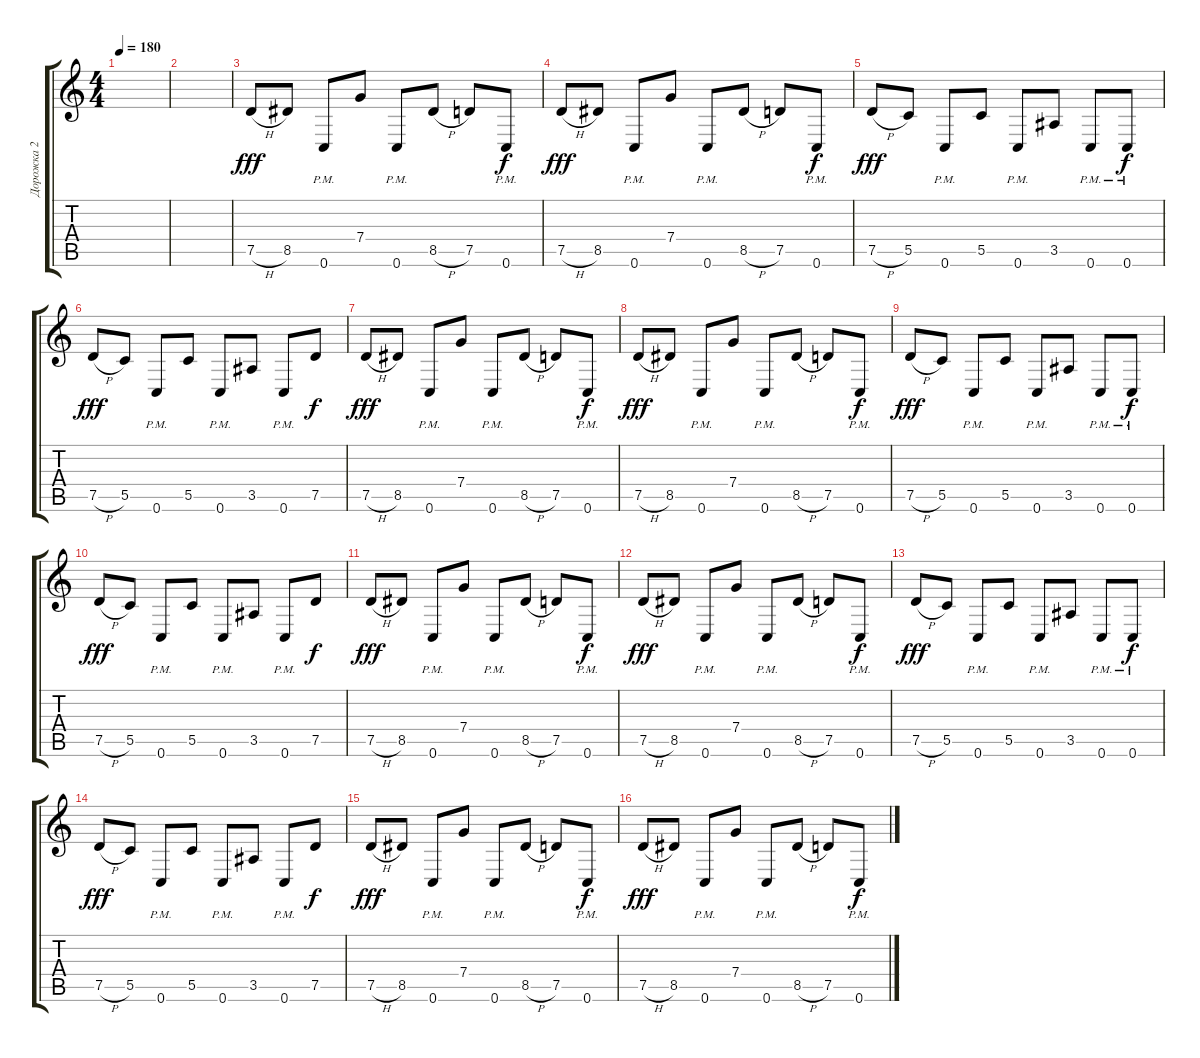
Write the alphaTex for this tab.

\track ("Дорожка 2" "Дорожка 2") {instrument overdrivenguitar}
\staff {score tabs}
\tuning (D4 A3 F3 C3 G2 C2) {hide}
\ts (4 4)
\tempo 180
\clef g2
\ks c
|
|
7.5{h}.8{dy fff} 8.5.8 0.6{pm}.8 7.4.8 0.6{pm}.8 8.5{h}.8 7.5.8 0.6{pm}.8{dy f} |
7.5{h}.8{dy fff} 8.5.8 0.6{pm}.8 7.4.8 0.6{pm}.8 8.5{h}.8 7.5.8 0.6{pm}.8{dy f} |
7.5{h}.8{dy fff} 5.5.8 0.6{pm}.8 5.5.8 0.6{pm}.8 3.5.8 0.6{pm}.8 0.6{pm}.8{dy f} |
7.5{h}.8{dy fff} 5.5.8 0.6{pm}.8 5.5.8 0.6{pm}.8 3.5.8 0.6{pm}.8 7.5.8{dy f} |
7.5{h}.8{dy fff} 8.5.8 0.6{pm}.8 7.4.8 0.6{pm}.8 8.5{h}.8 7.5.8 0.6{pm}.8{dy f} |
7.5{h}.8{dy fff} 8.5.8 0.6{pm}.8 7.4.8 0.6{pm}.8 8.5{h}.8 7.5.8 0.6{pm}.8{dy f} |
7.5{h}.8{dy fff} 5.5.8 0.6{pm}.8 5.5.8 0.6{pm}.8 3.5.8 0.6{pm}.8 0.6{pm}.8{dy f} |
7.5{h}.8{dy fff} 5.5.8 0.6{pm}.8 5.5.8 0.6{pm}.8 3.5.8 0.6{pm}.8 7.5.8{dy f} |
7.5{h}.8{dy fff} 8.5.8 0.6{pm}.8 7.4.8 0.6{pm}.8 8.5{h}.8 7.5.8 0.6{pm}.8{dy f} |
7.5{h}.8{dy fff} 8.5.8 0.6{pm}.8 7.4.8 0.6{pm}.8 8.5{h}.8 7.5.8 0.6{pm}.8{dy f} |
7.5{h}.8{dy fff} 5.5.8 0.6{pm}.8 5.5.8 0.6{pm}.8 3.5.8 0.6{pm}.8 0.6{pm}.8{dy f} |
7.5{h}.8{dy fff} 5.5.8 0.6{pm}.8 5.5.8 0.6{pm}.8 3.5.8 0.6{pm}.8 7.5.8{dy f} |
7.5{h}.8{dy fff} 8.5.8 0.6{pm}.8 7.4.8 0.6{pm}.8 8.5{h}.8 7.5.8 0.6{pm}.8{dy f} |
7.5{h}.8{dy fff} 8.5.8 0.6{pm}.8 7.4.8 0.6{pm}.8 8.5{h}.8 7.5.8 0.6{pm}.8{dy f}
